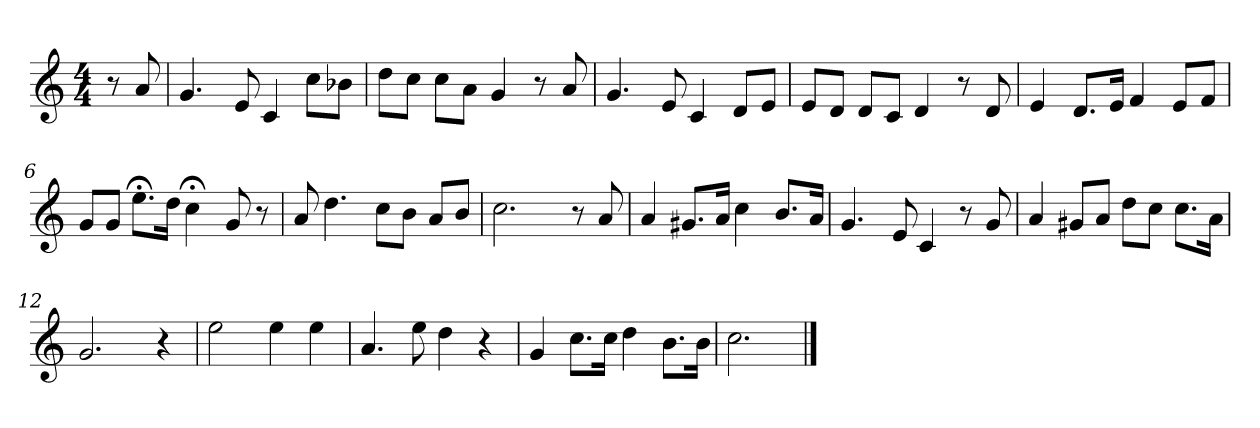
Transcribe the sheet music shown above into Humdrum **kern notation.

**kern
*part1
*staff1
*M4/4
*MM84
=
8r
8a
=1
4.g
8e
4c
8ccL
8b-XJ
=2
8ddL
8ccJ
8ccL
8aJ
4g
8r
8a
=3
4.g
8e
4c
8dL
8eJ
=4
8eL
8dJ
8dL
8cJ
4d
8r
8d
=5
4e
8.dL
16eJk
4f
8eL
8fJ
=6
8gL
8gJ
8.ee;<L
16ddJk
4cc;<
8g
8r
=7
8a
4.dd
8ccL
8bJ
8aL
8bJ
=8
2.cc
8r
8a
=9
4a
8.g#XL
16aJk
4cc
8.bL
16aJk
=10
4.g
8e
4c
8r
8g
=11
4a
8g#XL
8aJ
8ddL
8ccJ
8.ccL
16aJk
=12
2.g
4r
=13
2ee
4ee
4ee
=14
4.a
8ee
4dd
4r
=15
4g
8.ccL
16ccJk
4dd
8.bL
16bJk
=16
2.cc
==
*-
